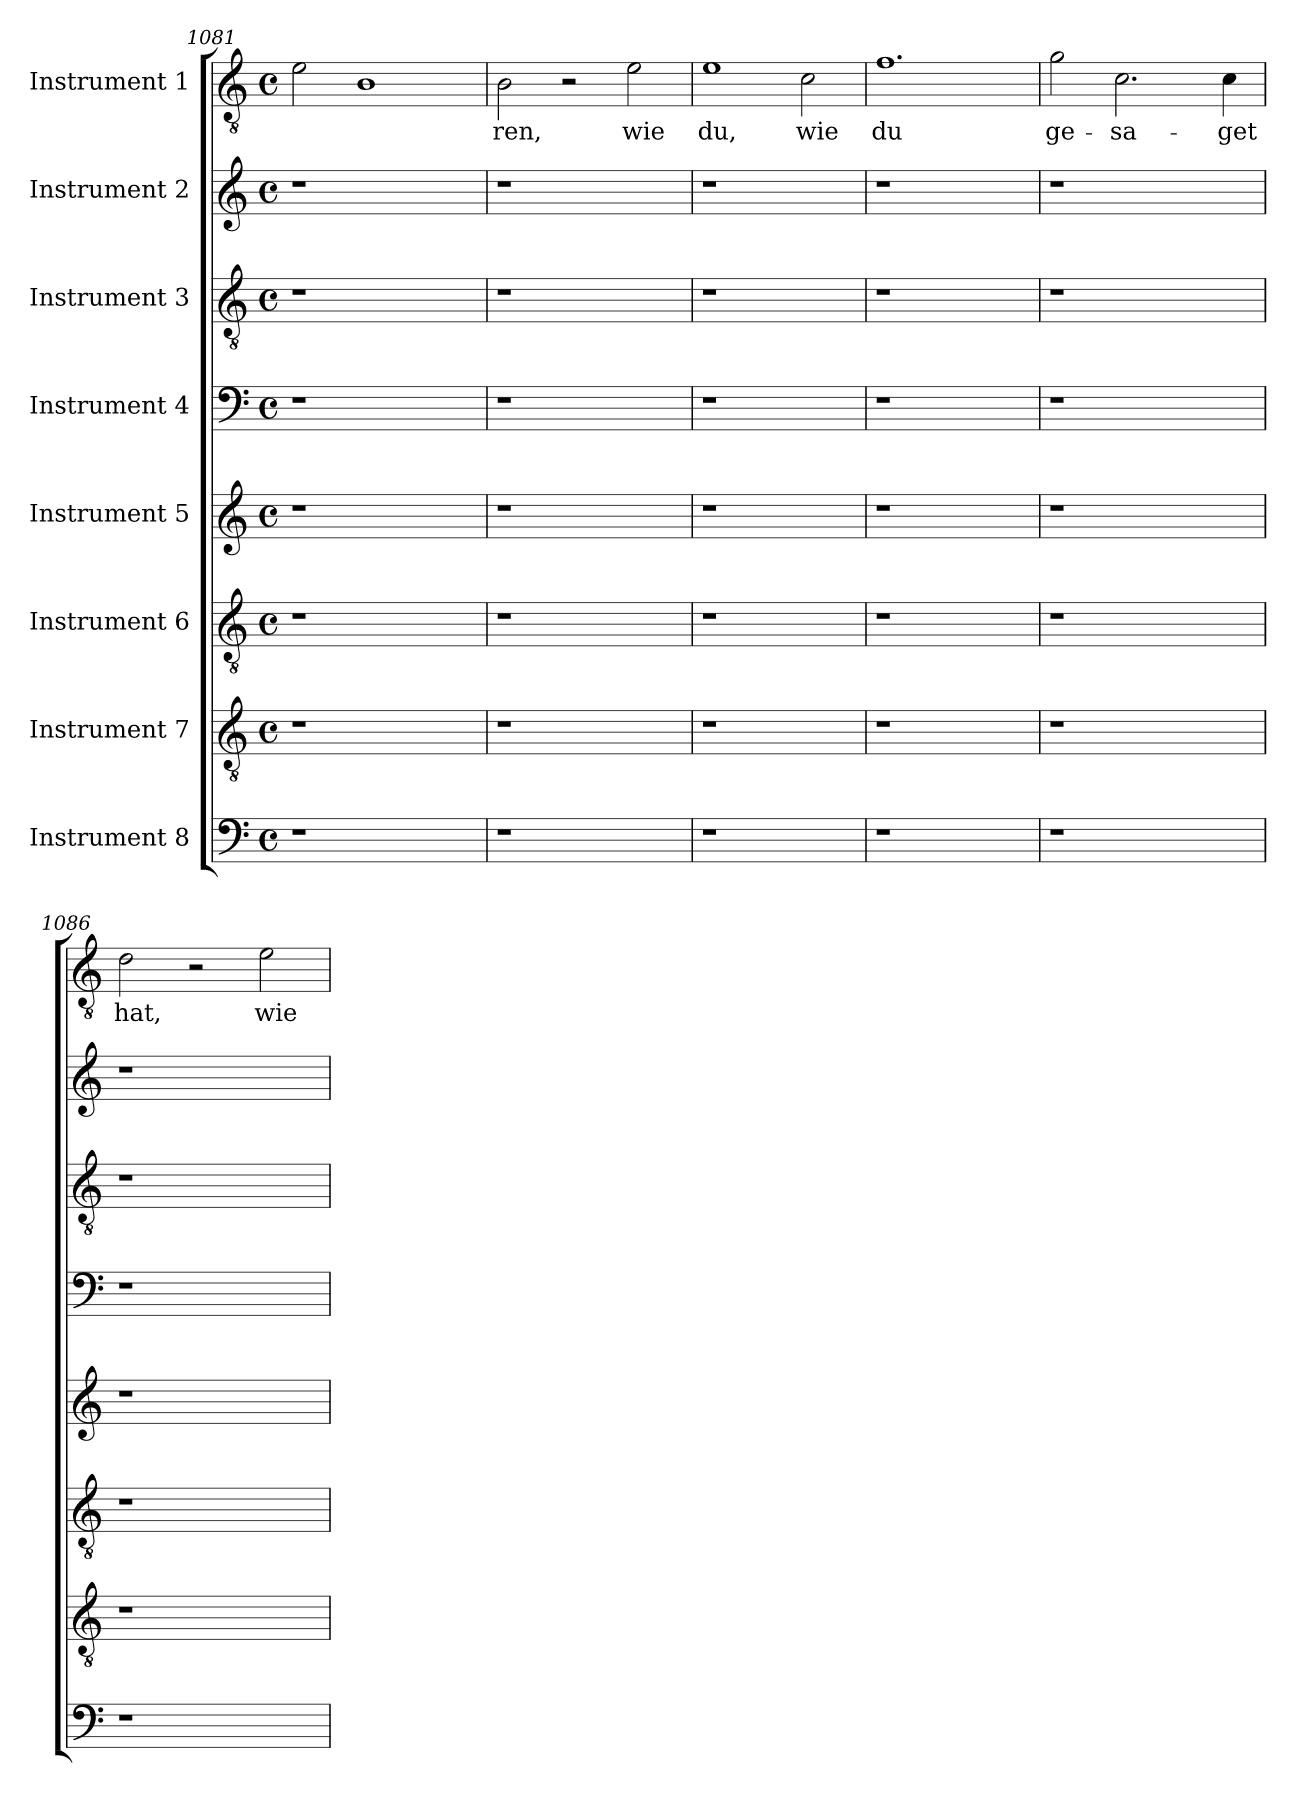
**kern	**kern	**kern	**kern	**kern	**kern	**kern	**kern	**text
*part8	*part7	*part6	*part5	*part4	*part3	*part2	*part1	*part1
*staff8	*staff7	*staff6	*staff5	*staff4	*staff3	*staff2	*staff1	*staff1
*I"Instrument 8	*I"Instrument 7	*I"Instrument 6	*I"Instrument 5	*I"Instrument 4	*I"Instrument 3	*I"Instrument 2	*I"Instrument 1	*
*clefF4	*clefGv2	*clefGv2	*clefG2	*clefF4	*clefGv2	*clefG2	*clefGv2	*
*M4/4	*M4/4	*M4/4	*M4/4	*M4/4	*M4/4	*M4/4	*M4/4	*
*met(c)	*met(c)	*met(c)	*met(c)	*met(c)	*met(c)	*met(c)	*met(c)	*
=1081	=1081	=1081	=1081	=1081	=1081	=1081	=1081	=1081
1r	1r	1r	1r	1r	1r	1r	2e\	.
.	.	.	.	.	.	.	1B	.
2ryy	2ryy	2ryy	2ryy	2ryy	2ryy	2ryy	.	.
=1082	=1082	=1082	=1082	=1082	=1082	=1082	=1082	=1082
!	!	!	!	!	!	!	!	!LO:LY:b:cj
1r	1r	1r	1r	1r	1r	1r	2B\	-ren,
.	.	.	.	.	.	.	2r	.
!	!	!	!	!	!	!	!	!LO:LY:b:cj
2ryy	2ryy	2ryy	2ryy	2ryy	2ryy	2ryy	2e\	wie
=1083	=1083	=1083	=1083	=1083	=1083	=1083	=1083	=1083
!	!	!	!	!	!	!	!	!LO:LY:b:cj
1r	1r	1r	1r	1r	1r	1r	1e	du,
!	!	!	!	!	!	!	!	!LO:LY:b:cj
2ryy	2ryy	2ryy	2ryy	2ryy	2ryy	2ryy	2c\	wie
=1084	=1084	=1084	=1084	=1084	=1084	=1084	=1084	=1084
!	!	!	!	!	!	!	!	!LO:LY:b:cj
1r	1r	1r	1r	1r	1r	1r	1.f	du
2ryy	2ryy	2ryy	2ryy	2ryy	2ryy	2ryy	.	.
!!LO:LB:g=z
=1085	=1085	=1085	=1085	=1085	=1085	=1085	=1085	=1085
!	!	!	!	!	!	!	!	!LO:LY:b:cj
1r	1r	1r	1r	1r	1r	1r	2g\	ge-
!	!	!	!	!	!	!	!	!LO:LY:b:cj
.	.	.	.	.	.	.	2.c\	-sa-
2ryy	2ryy	2ryy	2ryy	2ryy	2ryy	2ryy	.	.
!	!	!	!	!	!	!	!	!LO:LY:b:cj
.	.	.	.	.	.	.	4c\	-get
=1086	=1086	=1086	=1086	=1086	=1086	=1086	=1086	=1086
!	!	!	!	!	!	!	!	!LO:LY:b:cj
1r	1r	1r	1r	1r	1r	1r	2d\	hat,
.	.	.	.	.	.	.	2r	.
!	!	!	!	!	!	!	!	!LO:LY:b:cj
2ryy	2ryy	2ryy	2ryy	2ryy	2ryy	2ryy	2e\	wie
=	=	=	=	=	=	=	=	=
*-	*-	*-	*-	*-	*-	*-	*-	*-
